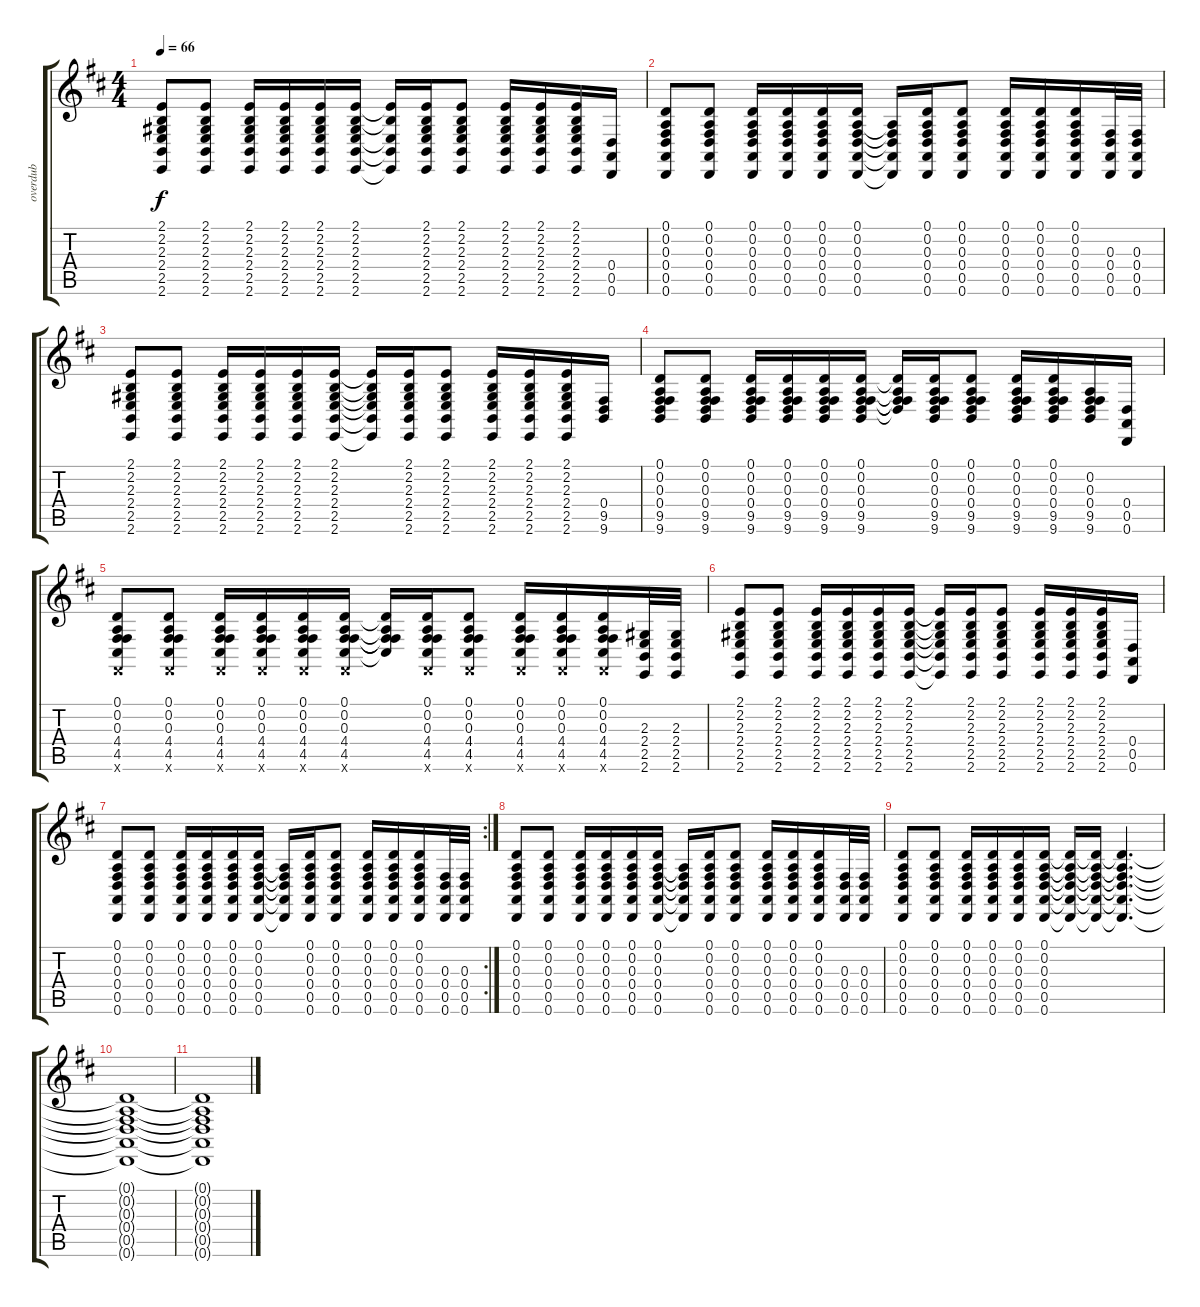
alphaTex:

\track ("overdub" "overdub") {instrument tuba}
\staff {score tabs}
\tuning (D4 A3 Gb3 D3 A2 D2) {hide}
\ts (4 4)
\tempo 66
\clef g2
\ks d
(2.1 2.2 2.3 2.4 2.5 2.6).8{dy f} (2.1 2.2 2.3 2.4 2.5 2.6).8 (2.1 2.2 2.3 2.4 2.5 2.6).16 (2.1 2.2 2.3 2.4 2.5 2.6).16 (2.1 2.2 2.3 2.4 2.5 2.6).16 (2.1 2.2 2.3 2.4 2.5 2.6).16 (2.1{t} 2.2{t} 2.4{t} 2.5{t} 2.6{t}).16 (2.1 2.2 2.3 2.4 2.5 2.6).16 (2.1 2.2 2.3 2.4 2.5 2.6).8 (2.1 2.2 2.3 2.4 2.5 2.6).16 (2.1 2.2 2.3 2.4 2.5 2.6).16 (2.1 2.2 2.3 2.4 2.5 2.6).16 (0.4 0.5 0.6).16 |
(0.1 0.2 0.3 0.4 0.5 0.6).8 (0.1 0.2 0.3 0.4 0.5 0.6).8 (0.1 0.2 0.3 0.4 0.5 0.6).16 (0.1 0.2 0.3 0.4 0.5 0.6).16 (0.1 0.2 0.3 0.4 0.5 0.6).16 (0.1 0.2 0.3 0.4 0.5 0.6).16 (0.2{t} 0.3{t} 0.4{t} 0.5{t} 0.6{t}).16 (0.1 0.2 0.3 0.4 0.5 0.6).16 (0.1 0.2 0.3 0.4 0.5 0.6).8 (0.1 0.2 0.3 0.4 0.5 0.6).16 (0.1 0.2 0.3 0.4 0.5 0.6).16 (0.1 0.2 0.3 0.4 0.5 0.6).16 (0.3 0.4 0.5 0.6).32 (0.3 0.4 0.5 0.6).32 |
(2.1 2.2 2.3 2.4 2.5 2.6).8 (2.1 2.2 2.3 2.4 2.5 2.6).8 (2.1 2.2 2.3 2.4 2.5 2.6).16 (2.1 2.2 2.3 2.4 2.5 2.6).16 (2.1 2.2 2.3 2.4 2.5 2.6).16 (2.1 2.2 2.3 2.4 2.5 2.6).16 (2.1{t} 2.2{t} 2.3{t} 2.4{t} 2.5{t} 2.6{t}).16 (2.1 2.2 2.3 2.4 2.5 2.6).16 (2.1 2.2 2.3 2.4 2.5 2.6).8 (2.1 2.2 2.3 2.4 2.5 2.6).16 (2.1 2.2 2.3 2.4 2.5 2.6).16 (2.1 2.2 2.3 2.4 2.5 2.6).16 (0.4 9.5 9.6).16 |
(0.1 0.2 0.3 0.4 9.5 9.6).8 (0.1 0.2 0.3 0.4 9.5 9.6).8 (0.1 0.2 0.3 0.4 9.5 9.6).16 (0.1 0.2 0.3 0.4 9.5 9.6).16 (0.1 0.2 0.3 0.4 9.5 9.6).16 (0.1 0.2 0.3 0.4 9.5 9.6).16 (0.1{t} 0.2{t} 0.3{t} 0.4{t} 9.5{t}).16 (0.1 0.2 0.3 0.4 9.5 9.6).16 (0.1 0.2 0.3 0.4 9.5 9.6).8 (0.1 0.2 0.3 0.4 9.5 9.6).16 (0.1 0.2 0.3 0.4 9.5 9.6).16 (0.2 0.3 0.4 9.5 9.6).16 (0.4 0.5 0.6).16 |
(0.1 0.2 0.3 4.4 4.5 4.6{x}).8 (0.1 0.2 0.3 4.4 4.5 4.6{x}).8 (0.1 0.2 0.3 4.4 4.5 4.6{x}).16 (0.1 0.2 0.3 4.4 4.5 4.6{x}).16 (0.1 0.2 0.3 4.4 4.5 4.6{x}).16 (0.1 0.2 0.3 4.4 4.5 4.6{x}).16 (0.1{t} 0.2{t} 0.3{t} 4.4{t} 4.5{t}).16 (0.1 0.2 0.3 4.4 4.5 4.6{x}).16 (0.1 0.2 0.3 4.4 4.5 4.6{x}).8 (0.1 0.2 0.3 4.4 4.5 4.6{x}).16 (0.1 0.2 0.3 4.4 4.5 4.6{x}).16 (0.1 0.2 0.3 4.4 4.5 4.6{x}).16 (2.3 2.4 2.5 2.6).32 (2.3 2.4 2.5 2.6).32 |
(2.1 2.2 2.3 2.4 2.5 2.6).8 (2.1 2.2 2.3 2.4 2.5 2.6).8 (2.1 2.2 2.3 2.4 2.5 2.6).16 (2.1 2.2 2.3 2.4 2.5 2.6).16 (2.1 2.2 2.3 2.4 2.5 2.6).16 (2.1 2.2 2.3 2.4 2.5 2.6).16 (2.1{t} 2.2{t} 2.3{t} 2.4{t} 2.5{t} 2.6{t}).16 (2.1 2.2 2.3 2.4 2.5 2.6).16 (2.1 2.2 2.3 2.4 2.5 2.6).8 (2.1 2.2 2.3 2.4 2.5 2.6).16 (2.1 2.2 2.3 2.4 2.5 2.6).16 (2.1 2.2 2.3 2.4 2.5 2.6).16 (0.4 0.5 0.6).16 |
\rc 2
(0.1 0.2 0.3 0.4 0.5 0.6).8 (0.1 0.2 0.3 0.4 0.5 0.6).8 (0.1 0.2 0.3 0.4 0.5 0.6).16 (0.1 0.2 0.3 0.4 0.5 0.6).16 (0.1 0.2 0.3 0.4 0.5 0.6).16 (0.1 0.2 0.3 0.4 0.5 0.6).16 (0.2{t} 0.3{t} 0.4{t} 0.5{t} 0.6{t}).16 (0.1 0.2 0.3 0.4 0.5 0.6).16 (0.1 0.2 0.3 0.4 0.5 0.6).8 (0.1 0.2 0.3 0.4 0.5 0.6).16 (0.1 0.2 0.3 0.4 0.5 0.6).16 (0.1 0.2 0.3 0.4 0.5 0.6).16 (0.3 0.4 0.5 0.6).32 (0.3 0.4 0.5 0.6).32 |
(0.1 0.2 0.3 0.4 0.5 0.6).8 (0.1 0.2 0.3 0.4 0.5 0.6).8 (0.1 0.2 0.3 0.4 0.5 0.6).16 (0.1 0.2 0.3 0.4 0.5 0.6).16 (0.1 0.2 0.3 0.4 0.5 0.6).16 (0.1 0.2 0.3 0.4 0.5 0.6).16 (0.2{t} 0.3{t} 0.4{t} 0.5{t} 0.6{t}).16 (0.1 0.2 0.3 0.4 0.5 0.6).16 (0.1 0.2 0.3 0.4 0.5 0.6).8 (0.1 0.2 0.3 0.4 0.5 0.6).16 (0.1 0.2 0.3 0.4 0.5 0.6).16 (0.1 0.2 0.3 0.4 0.5 0.6).16 (0.3 0.4 0.5 0.6).32 (0.3 0.4 0.5 0.6).32 |
(0.1 0.2 0.3 0.4 0.5 0.6).8 (0.1 0.2 0.3 0.4 0.5 0.6).8 (0.1 0.2 0.3 0.4 0.5 0.6).16 (0.1 0.2 0.3 0.4 0.5 0.6).16 (0.1 0.2 0.3 0.4 0.5 0.6).16 (0.1 0.2 0.3 0.4 0.5 0.6).16 (0.1{t} 0.2{t} 0.3{t} 0.4{t} 0.5{t} 0.6{t}).16 (0.1{t} 0.2{t} 0.3{t} 0.4{t} 0.5{t} 0.6{t}).16 (0.1{t} 0.2{t} 0.3{t} 0.4{t} 0.5{t} 0.6{t}).4{d} |
(0.1{t} 0.2{t} 0.3{t} 0.4{t} 0.5{t} 0.6{t}).1 |
(0.1{t} 0.2{t} 0.3{t} 0.4{t} 0.5{t} 0.6{t}).1
